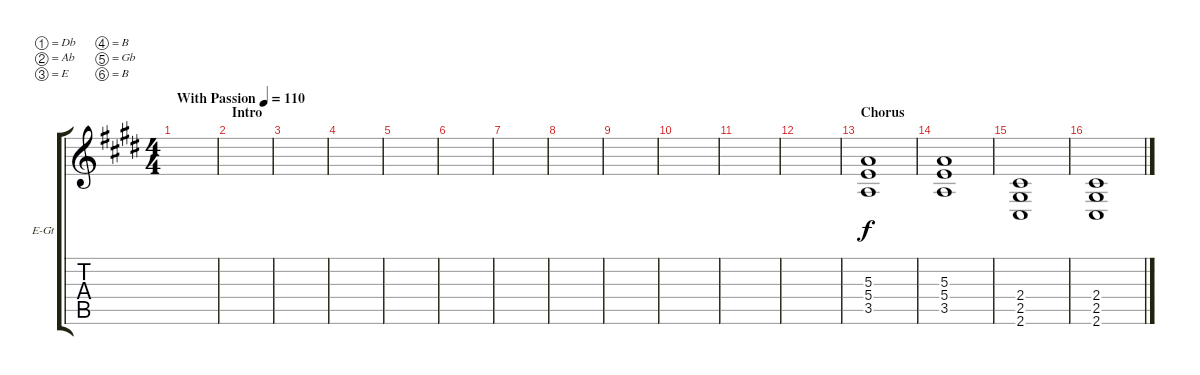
\bracketExtendMode groupsimilarinstruments
\firstSystemTrackNameOrientation horizontal
\otherSystemsTrackNameOrientation horizontal
\track ("Rhythm Guitar Guitar" "E-Gt") {instrument distortionguitar}
\staff {score tabs}
\tuning (Db4 Ab3 E3 B2 Gb2 B1)
\ts (4 4)
\tempo (110 "With Passion")
\clef g2
\scale
0.487395
\ks c#minor
|
\section ("" "Intro")
\scale
0.256303 |
\scale
0.256303 |
\scale
0.333333 |
\scale
0.333333 |
\scale
0.333333 |
\scale
0.333333 |
\scale
0.333333 |
\scale
0.333333 |
\scale
0.333333 |
\scale
0.333333 |
\scale
0.333333 |
\section ("" "Chorus")
\scale
0.333333 (5.3 5.4 3.5).1 |
\scale
0.333333 (5.3 5.4 3.5).1 |
\scale
0.333333 (2.6 2.5 2.4).1 |
\scale
0.333333 (2.6 2.5 2.4).1
